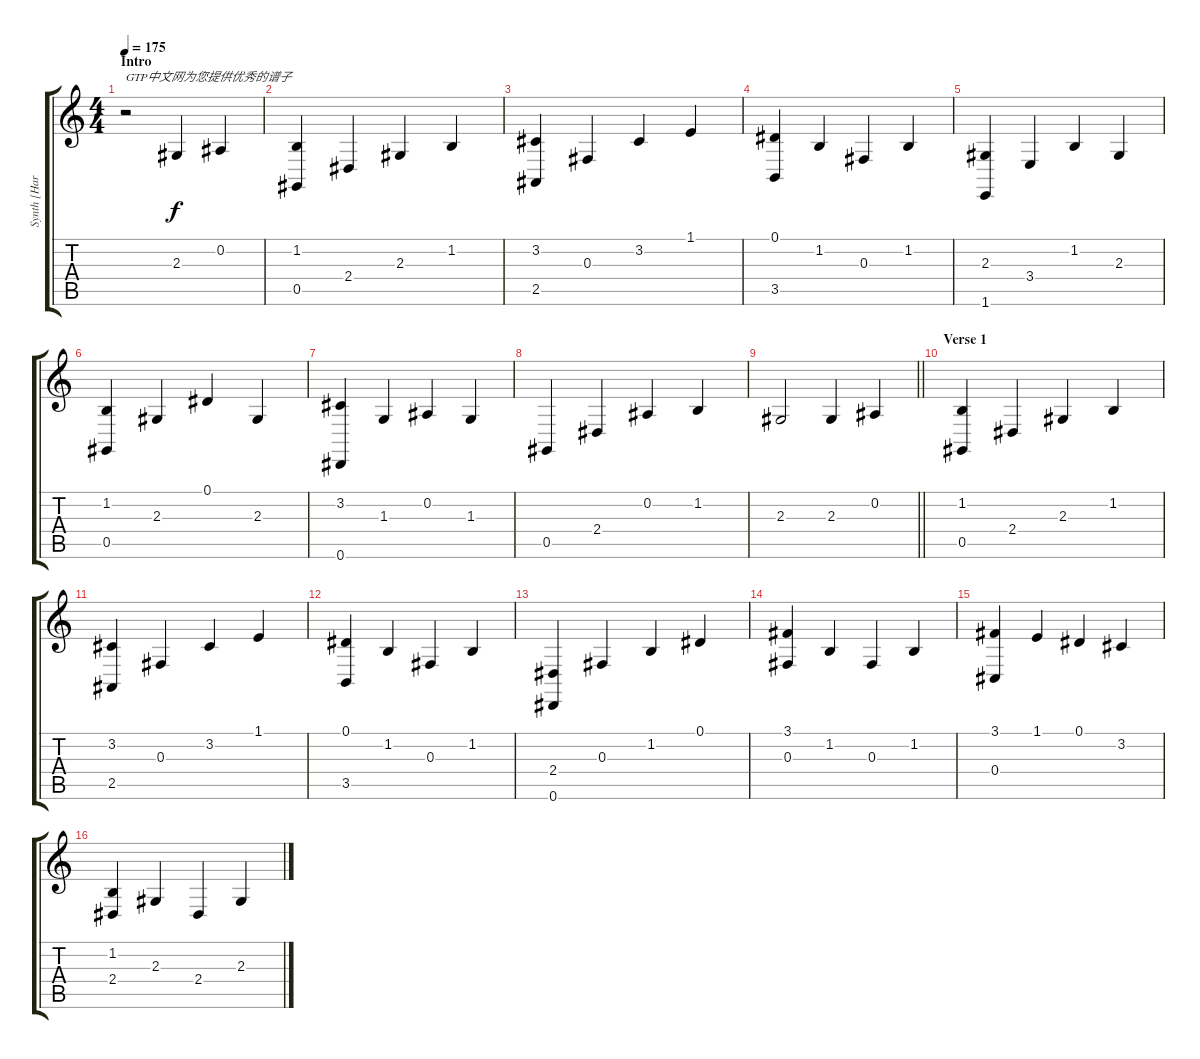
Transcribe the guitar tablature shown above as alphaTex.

\track ("Synth [Harpsichord]" "Synth [Har") {instrument harpsichord}
\staff {score tabs}
\tuning (Eb4 Bb3 Gb3 Db3 Ab2 Eb2) {hide}
\ts (4 4)
\section ("" "Intro")
\tempo 175
\clef g2
\ks c
r.2{txt "GTP中文网为您提供优秀的谱子" dy f instrument harpsichord} 2.3.4 0.2.4 |
(1.2 0.5).4 2.4.4 2.3.4 1.2.4 |
(3.2 2.5).4 0.3.4 3.2.4 1.1.4 |
(0.1 3.5).4 1.2.4 0.3.4 1.2.4 |
(2.3 1.6).4 3.4.4 1.2.4 2.3.4 |
(1.2 0.5).4 2.3.4 0.1.4 2.3.4 |
(3.2 0.6).4 1.3.4 0.2.4 1.3.4 |
0.5.4 2.4.4 0.2.4 1.2.4 |
\barLineRight lightlight
2.3.2 2.3.4 0.2.4 |
\section ("" "Verse 1")
(1.2 0.5).4 2.4.4 2.3.4 1.2.4 |
(3.2 2.5).4 0.3.4 3.2.4 1.1.4 |
(0.1 3.5).4 1.2.4 0.3.4 1.2.4 |
(2.4 0.6).4 0.3.4 1.2.4 0.1.4 |
(3.1 0.3).4 1.2.4 0.3.4 1.2.4 |
(3.1 0.4).4 1.1.4 0.1.4 3.2.4 |
(1.2 2.4).4 2.3.4 2.4.4 2.3.4
